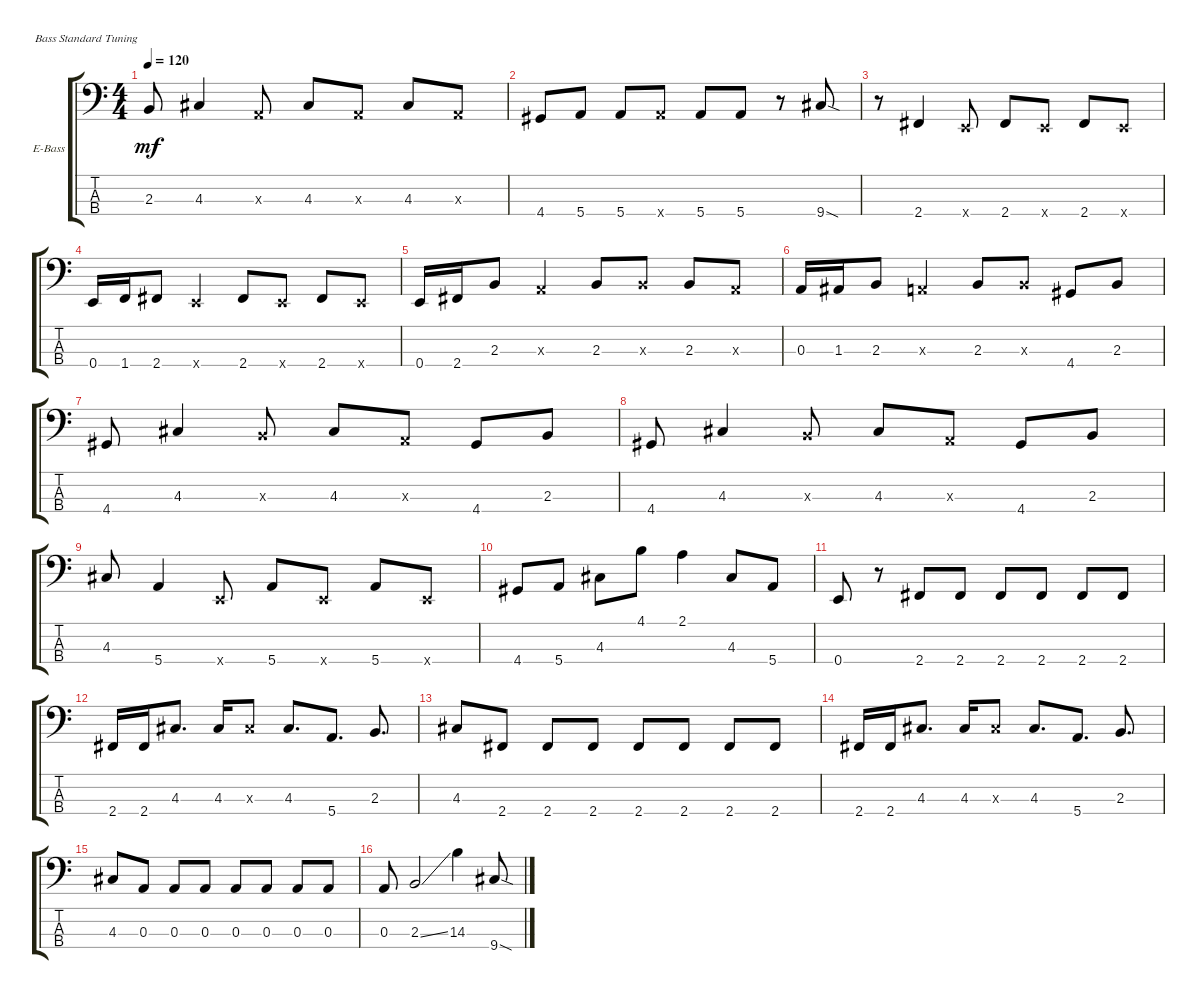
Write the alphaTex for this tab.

\defaultSystemsLayout 4
\bracketExtendMode groupsimilarinstruments
\firstSystemTrackNameOrientation horizontal
\otherSystemsTrackNameOrientation horizontal
\track ("Лена" "E-Bass") {instrument electricbassfinger}
\staff {score tabs}
\tuning (G2 D2 A1 E1)
\ts (4 4)
\tempo 120
\clef f4
\ks c
2.3.8{dy mf} 4.3.4 0.3{x}.8 4.3.8 0.3{x}.8 4.3.8 0.3{x}.8 |
4.4.8 5.4.8 5.4.8 5.4{x}.8 5.4.8 5.4.8 r.8 9.4{sod}.8 |
r.8 2.4.4 0.4{x}.8 2.4.8 0.4{x}.8 2.4.8 0.4{x}.8 |
0.4.16 1.4.16 2.4.8 0.4{x}.4 2.4.8 0.4{x}.8 2.4.8 0.4{x}.8 |
0.4.16 2.4.16 2.3.8 0.3{x}.4 2.3.8 2.3{x}.8 2.3.8 0.3{x}.8 |
0.3.16 1.3.16 2.3.8 0.3{x}.4 2.3.8 2.3{x}.8 4.4.8 2.3.8 |
4.4.8 4.3.4 2.3{x}.8 4.3.8 0.3{x}.8 4.4.8 2.3.8 |
4.4.8 4.3.4 2.3{x}.8 4.3.8 0.3{x}.8 4.4.8 2.3.8 |
4.3.8 5.4.4 0.4{x}.8 5.4.8 0.4{x}.8 5.4.8 0.4{x}.8 |
4.4.8 5.4.8 4.3.8 4.1.8 2.1.4 4.3.8 5.4.8 |
0.4.8 r.8 2.4.8 2.4.8 2.4.8 2.4.8 2.4.8 2.4.8 |
2.4.16 2.4.16 4.3.8{d} 4.3.16 4.3{x}.8 4.3.8{d} 5.4.8{d} 2.3.8{d} |
4.3.8 2.4.8 2.4.8 2.4.8 2.4.8 2.4.8 2.4.8 2.4.8 |
2.4.16 2.4.16 4.3.8{d} 4.3.16 4.3{x}.8 4.3.8{d} 5.4.8{d} 2.3.8{d} |
4.3.8 0.3.8 0.3.8 0.3.8 0.3.8 0.3.8 0.3.8 0.3.8 |
0.3.8 2.3{ss}.2 14.3.4 9.4{sod}.8
